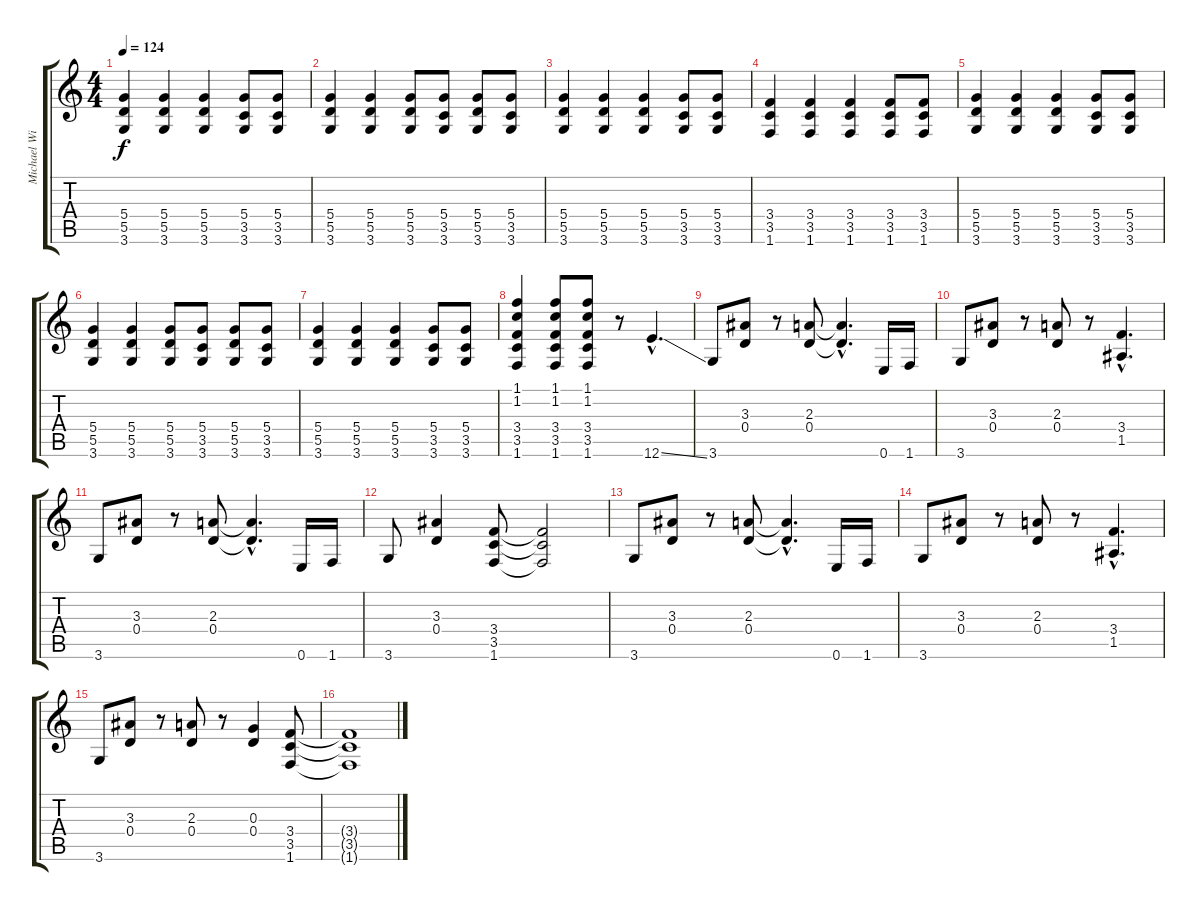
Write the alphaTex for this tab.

\track ("Michael Wilton (Standard Tuning)" "Michael Wi") {instrument distortionguitar}
\staff {score tabs}
\tuning (E4 B3 G3 D3 A2 E2) {hide}
\ts (4 4)
\tempo 124
\clef g2
\ks c
(5.4 5.5 3.6).4{dy f instrument distortionguitar} (5.4 5.5 3.6).4 (5.4 5.5 3.6).4 (5.4 3.5 3.6).8 (5.4 3.5 3.6).8 |
(5.4 5.5 3.6).4 (5.4 5.5 3.6).4 (5.4 5.5 3.6).8 (5.4 3.5 3.6).8 (5.4 5.5 3.6).8 (5.4 3.5 3.6).8 |
(5.4 5.5 3.6).4 (5.4 5.5 3.6).4 (5.4 5.5 3.6).4 (5.4 3.5 3.6).8 (5.4 3.5 3.6).8 |
(3.4 3.5 1.6).4 (3.4 3.5 1.6).4 (3.4 3.5 1.6).4 (3.4 3.5 1.6).8 (3.4 3.5 1.6).8 |
(5.4 5.5 3.6).4 (5.4 5.5 3.6).4 (5.4 5.5 3.6).4 (5.4 3.5 3.6).8 (5.4 3.5 3.6).8 |
(5.4 5.5 3.6).4 (5.4 5.5 3.6).4 (5.4 5.5 3.6).8 (5.4 3.5 3.6).8 (5.4 5.5 3.6).8 (5.4 3.5 3.6).8 |
(5.4 5.5 3.6).4 (5.4 5.5 3.6).4 (5.4 5.5 3.6).4 (5.4 3.5 3.6).8 (5.4 3.5 3.6).8 |
(1.1 1.2 3.4 3.5 1.6).4 (1.1 1.2 3.4 3.5 1.6).8 (1.1 1.2 3.4 3.5 1.6).8 r.8 12.6{ss hac}.4{d} |
3.6.8 (3.3 0.4).8 r.8 (2.3 0.4).8 (2.3{hac t} 0.4{hac t}).4{d} 0.6.16 1.6.16 |
3.6.8 (3.3 0.4).8 r.8 (2.3 0.4).8 r.8 (3.4{hac} 1.5{hac}).4{d} |
3.6.8 (3.3 0.4).8 r.8 (2.3 0.4).8 (2.3{hac t} 0.4{hac t}).4{d} 0.6.16 1.6.16 |
3.6.8 (3.3 0.4).4 (3.4 3.5 1.6).8 (3.4{t} 3.5{t} 1.6{t}).2 |
3.6.8 (3.3 0.4).8 r.8 (2.3 0.4).8 (2.3{hac t} 0.4{hac t}).4{d} 0.6.16 1.6.16 |
3.6.8 (3.3 0.4).8 r.8 (2.3 0.4).8 r.8 (3.4{hac} 1.5{hac}).4{d} |
3.6.8 (3.3 0.4).8 r.8 (2.3 0.4).8 r.8 (0.3 0.4).4 (3.4 3.5 1.6).8 |
(3.4{t} 3.5{t} 1.6{t}).1
